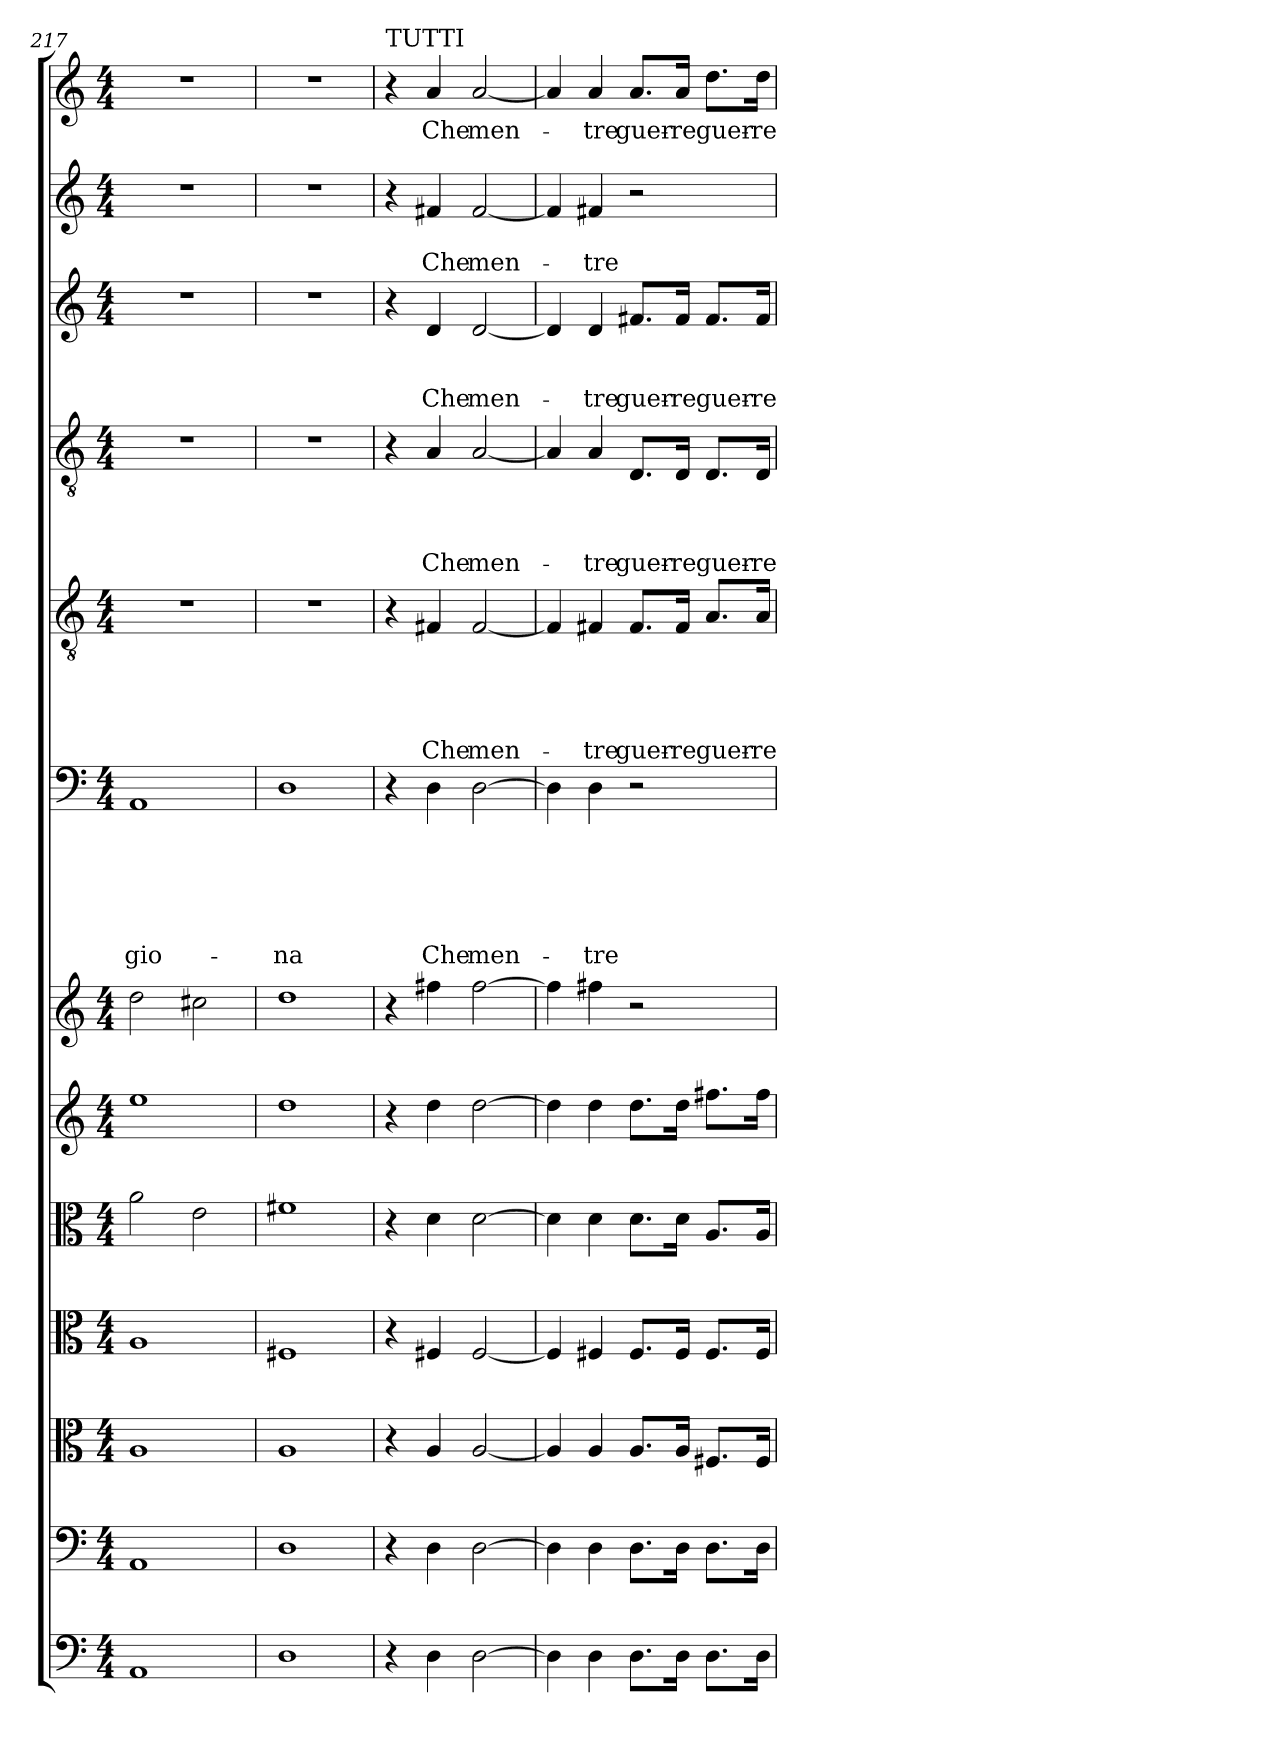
**kern	**kern	**kern	**kern	**kern	**kern	**kern	**kern	**text	**text	**text	**text	**text	**text	**kern	**text	**text	**text	**text	**text	**kern	**text	**text	**text	**text	**kern	**text	**text	**text	**kern	**text	**text	**kern	**text
*part13	*part12	*part11	*part10	*part9	*part8	*part7	*part6	*part6	*part6	*part6	*part6	*part6	*part6	*part5	*part5	*part5	*part5	*part5	*part5	*part4	*part4	*part4	*part4	*part4	*part3	*part3	*part3	*part3	*part2	*part2	*part2	*part1	*part1
*staff13	*staff12	*staff11	*staff10	*staff9	*staff8	*staff7	*staff6	*staff6	*staff6	*staff6	*staff6	*staff6	*staff6	*staff5	*staff5	*staff5	*staff5	*staff5	*staff5	*staff4	*staff4	*staff4	*staff4	*staff4	*staff3	*staff3	*staff3	*staff3	*staff2	*staff2	*staff2	*staff1	*staff1
*clefF4	*clefF4	*clefC3	*clefC3	*clefC3	*clefG2	*clefG2	*clefF4	*	*	*	*	*	*	*clefGv2	*	*	*	*	*	*clefGv2	*	*	*	*	*clefG2	*	*	*	*clefG2	*	*	*clefG2	*
*k[]	*k[]	*k[]	*k[]	*k[]	*k[]	*k[]	*k[]	*	*	*	*	*	*	*k[]	*	*	*	*	*	*k[]	*	*	*	*	*k[]	*	*	*	*k[]	*	*	*k[]	*
*C:	*C:	*C:	*C:	*C:	*C:	*C:	*C:	*	*	*	*	*	*	*C:	*	*	*	*	*	*C:	*	*	*	*	*C:	*	*	*	*C:	*	*	*C:	*
*M4/4	*M4/4	*M4/4	*M4/4	*M4/4	*M4/4	*M4/4	*M4/4	*	*	*	*	*	*	*M4/4	*	*	*	*	*	*M4/4	*	*	*	*	*M4/4	*	*	*	*M4/4	*	*	*M4/4	*
=217	=217	=217	=217	=217	=217	=217	=217	=217	=217	=217	=217	=217	=217	=217	=217	=217	=217	=217	=217	=217	=217	=217	=217	=217	=217	=217	=217	=217	=217	=217	=217	=217	=217
!	!	!	!	!	!	!	!	!	!	!	!	!	!LO:LY:b	!	!	!	!	!	!	!	!	!	!	!	!	!	!	!	!	!	!	!	!
1AA	1AA	1A	1A	2a\	1ee	2dd\	1AA	.	.	.	.	.	-gio-	1r	.	.	.	.	.	1r	.	.	.	.	1r	.	.	.	1r	.	.	1r	.
.	.	.	.	2e\	.	2cc#X\	.	.	.	.	.	.	.	.	.	.	.	.	.	.	.	.	.	.	.	.	.	.	.	.	.	.	.
=218	=218	=218	=218	=218	=218	=218	=218	=218	=218	=218	=218	=218	=218	=218	=218	=218	=218	=218	=218	=218	=218	=218	=218	=218	=218	=218	=218	=218	=218	=218	=218	=218	=218
!	!	!	!	!	!	!	!	!	!	!	!	!	!LO:LY:b	!	!	!	!	!	!	!	!	!	!	!	!	!	!	!	!	!	!	!	!
1D	1D	1A	1F#X	1f#X	1dd	1dd	1D	.	.	.	.	.	-na	1r	.	.	.	.	.	1r	.	.	.	.	1r	.	.	.	1r	.	.	1r	.
!!LO:PB:g=z
=219	=219	=219	=219	=219	=219	=219	=219	=219	=219	=219	=219	=219	=219	=219	=219	=219	=219	=219	=219	=219	=219	=219	=219	=219	=219	=219	=219	=219	=219	=219	=219	=219	=219
!	!	!	!	!	!	!	!	!	!	!	!	!	!	!	!	!	!	!	!	!	!	!	!	!	!	!	!	!	!	!	!	!LO:TX:a:t=TUTTI	!
4r	4r	4r	4r	4r	4r	4r	4r	.	.	.	.	.	.	4r	.	.	.	.	.	4r	.	.	.	.	4r	.	.	.	4r	.	.	4r	.
!	!	!	!	!	!	!	!	!	!	!	!	!	!LO:LY:b	!	!	!	!	!	!LO:LY:b	!	!	!	!	!LO:LY:b	!	!	!	!LO:LY:b	!	!	!LO:LY:b	!	!LO:LY:b
4D\	4D\	4A/	4F#X/	4d\	4dd\	4ff#X\	4D\	.	.	.	.	.	Che	4F#X/	.	.	.	.	Che	4A/	.	.	.	Che	4d/	.	.	Che	4f#X/	.	Che	4a/	Che
!	!	!	!	!	!	!	!	!	!	!	!	!	!LO:LY:b	!	!	!	!	!	!LO:LY:b	!	!	!	!	!LO:LY:b	!	!	!	!LO:LY:b	!	!	!LO:LY:b	!	!LO:LY:b
[2D\	[2D\	[2A/	[2F#/	[2d\	[2dd\	[2ff#\	[2D\	.	.	.	.	.	men-	[2F#/	.	.	.	.	men-	[2A/	.	.	.	men-	[2d/	.	.	men-	[2f#/	.	men-	[2a/	men-
=220	=220	=220	=220	=220	=220	=220	=220	=220	=220	=220	=220	=220	=220	=220	=220	=220	=220	=220	=220	=220	=220	=220	=220	=220	=220	=220	=220	=220	=220	=220	=220	=220	=220
4D\]	4D\]	4A/]	4F#/]	4d\]	4dd\]	4ff#\]	4D\]	.	.	.	.	.	.	4F#/]	.	.	.	.	.	4A/]	.	.	.	.	4d/]	.	.	.	4f#/]	.	.	4a/]	.
!	!	!	!	!	!	!	!	!	!	!	!	!	!LO:LY:b	!	!	!	!	!	!LO:LY:b	!	!	!	!	!LO:LY:b	!	!	!	!LO:LY:b	!	!	!LO:LY:b	!	!LO:LY:b
4D\	4D\	4A/	4F#/	4d\	4dd\	4ff#\	4D\	.	.	.	.	.	-tre	4F#/	.	.	.	.	-tre	4A/	.	.	.	-tre	4d/	.	.	-tre	4f#/	.	-tre	4a/	-tre
!	!	!	!	!	!	!	!	!	!	!	!	!	!	!	!	!	!	!	!LO:LY:b	!	!	!	!	!LO:LY:b	!	!	!	!LO:LY:b	!	!	!	!	!LO:LY:b
8.D\L	8.D\L	8.A/L	8.F#/L	8.d\L	8.dd\L	2r	2r	.	.	.	.	.	.	8.F#/L	.	.	.	.	guer-	8.D/L	.	.	.	guer-	8.f#X/L	.	.	guer-	2r	.	.	8.a/L	guer-
!	!	!	!	!	!	!	!	!	!	!	!	!	!	!	!	!	!	!	!LO:LY:b	!	!	!	!	!LO:LY:b	!	!	!	!LO:LY:b	!	!	!	!	!LO:LY:b
16D\Jk	16D\Jk	16A/Jk	16F#/Jk	16d\Jk	16dd\Jk	.	.	.	.	.	.	.	.	16F#/Jk	.	.	.	.	-re	16D/Jk	.	.	.	-re	16f#/Jk	.	.	-re	.	.	.	16a/Jk	-re
!	!	!	!	!	!	!	!	!	!	!	!	!	!	!	!	!	!	!	!LO:LY:b	!	!	!	!	!LO:LY:b	!	!	!	!LO:LY:b	!	!	!	!	!LO:LY:b
8.D\L	8.D\L	8.F#X/L	8.F#/L	8.A/L	8.ff#X\L	.	.	.	.	.	.	.	.	8.A/L	.	.	.	.	guer-	8.D/L	.	.	.	guer-	8.f#/L	.	.	guer-	.	.	.	8.dd\L	guer-
!	!	!	!	!	!	!	!	!	!	!	!	!	!	!	!	!	!	!	!LO:LY:b	!	!	!	!	!LO:LY:b	!	!	!	!LO:LY:b	!	!	!	!	!LO:LY:b
16D\Jk	16D\Jk	16F#/Jk	16F#/Jk	16A/Jk	16ff#\Jk	.	.	.	.	.	.	.	.	16A/Jk	.	.	.	.	-re	16D/Jk	.	.	.	-re	16f#/Jk	.	.	-re	.	.	.	16dd\Jk	-re
=	=	=	=	=	=	=	=	=	=	=	=	=	=	=	=	=	=	=	=	=	=	=	=	=	=	=	=	=	=	=	=	=	=
*-	*-	*-	*-	*-	*-	*-	*-	*-	*-	*-	*-	*-	*-	*-	*-	*-	*-	*-	*-	*-	*-	*-	*-	*-	*-	*-	*-	*-	*-	*-	*-	*-	*-
